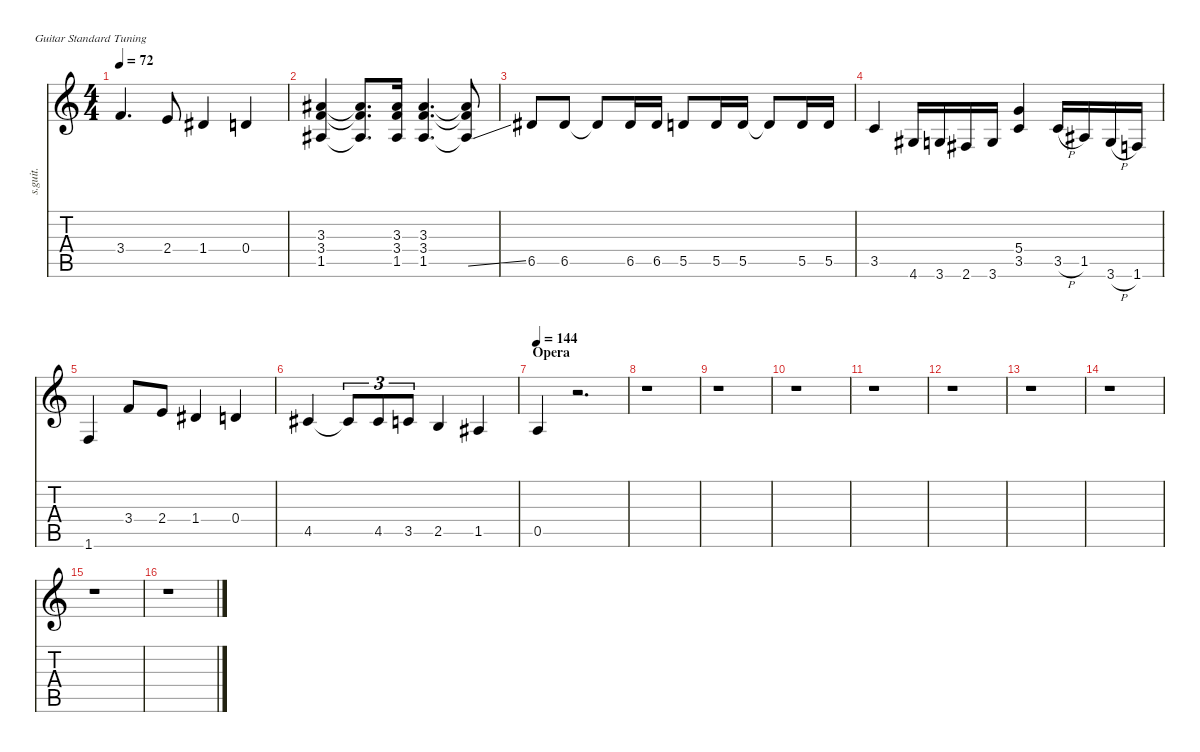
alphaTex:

\defaultSystemsLayout 4
\hideDynamics
\bracketExtendMode nobrackets
\track ("Brian May | Guitar IV" "s.guit.") {instrument distortionguitar}
\staff {score tabs}
\tuning (E4 B3 G3 D3 A2 E2)
\ts (4 4)
\tempo 72
\clef g2
\ks c
3.4.4{d lyrics (0 "") lyrics (1 "") lyrics (2 "") lyrics (3 "") lyrics (4 "") dy f} 2.4.8{lyrics (0 "") lyrics (1 "") lyrics (2 "") lyrics (3 "") lyrics (4 "")} 1.4{acc #}.4{lyrics (0 "") lyrics (1 "") lyrics (2 "") lyrics (3 "") lyrics (4 "")} 0.4.4{lyrics (0 "") lyrics (1 "") lyrics (2 "") lyrics (3 "") lyrics (4 "")} |
(3.3{acc #} 3.4 1.5{acc #}).4{lyrics (0 "") lyrics (1 "") lyrics (2 "") lyrics (3 "") lyrics (4 "")} (3.3{t acc #} 3.4{t} 1.5{t acc #}).8{d lyrics (0 "") lyrics (1 "") lyrics (2 "") lyrics (3 "") lyrics (4 "")} (3.3{acc #} 3.4 1.5{acc #}).16{lyrics (0 "") lyrics (1 "") lyrics (2 "") lyrics (3 "") lyrics (4 "")} (3.3{acc #} 3.4 1.5{acc #}).4{d lyrics (0 "") lyrics (1 "") lyrics (2 "") lyrics (3 "") lyrics (4 "")} (3.3{t acc #} 3.4{t} 1.5{ss t acc #}).8{lyrics (0 "") lyrics (1 "") lyrics (2 "") lyrics (3 "") lyrics (4 "")} |
6.5{acc #}.8{lyrics (0 "") lyrics (1 "") lyrics (2 "") lyrics (3 "") lyrics (4 "")} 6.5{acc #}.8{lyrics (0 "") lyrics (1 "") lyrics (2 "") lyrics (3 "") lyrics (4 "")} 6.5{t acc #}.8{lyrics (0 "") lyrics (1 "") lyrics (2 "") lyrics (3 "") lyrics (4 "")} 6.5{acc #}.16{lyrics (0 "") lyrics (1 "") lyrics (2 "") lyrics (3 "") lyrics (4 "")} 6.5{acc #}.16{lyrics (0 "") lyrics (1 "") lyrics (2 "") lyrics (3 "") lyrics (4 "")} 5.5.8{lyrics (0 "") lyrics (1 "") lyrics (2 "") lyrics (3 "") lyrics (4 "")} 5.5.16{lyrics (0 "") lyrics (1 "") lyrics (2 "") lyrics (3 "") lyrics (4 "")} 5.5.16{lyrics (0 "") lyrics (1 "") lyrics (2 "") lyrics (3 "") lyrics (4 "")} 5.5{t}.8{lyrics (0 "") lyrics (1 "") lyrics (2 "") lyrics (3 "") lyrics (4 "")} 5.5.16{lyrics (0 "") lyrics (1 "") lyrics (2 "") lyrics (3 "") lyrics (4 "")} 5.5.16{lyrics (0 "") lyrics (1 "") lyrics (2 "") lyrics (3 "") lyrics (4 "")} |
3.5.4{lyrics (0 "") lyrics (1 "") lyrics (2 "") lyrics (3 "") lyrics (4 "")} 4.6{acc #}.16{lyrics (0 "") lyrics (1 "") lyrics (2 "") lyrics (3 "") lyrics (4 "")} 3.6.16{lyrics (0 "") lyrics (1 "") lyrics (2 "") lyrics (3 "") lyrics (4 "")} 2.6{acc #}.16{lyrics (0 "") lyrics (1 "") lyrics (2 "") lyrics (3 "") lyrics (4 "")} 3.6.16{lyrics (0 "") lyrics (1 "") lyrics (2 "") lyrics (3 "") lyrics (4 "")} (5.4 3.5).4{lyrics (0 "") lyrics (1 "") lyrics (2 "") lyrics (3 "") lyrics (4 "")} 3.5{h}.16{lyrics (0 "") lyrics (1 "") lyrics (2 "") lyrics (3 "") lyrics (4 "")} 1.5{acc #}.16{lyrics (0 "") lyrics (1 "") lyrics (2 "") lyrics (3 "") lyrics (4 "")} 3.6{h}.16{lyrics (0 "") lyrics (1 "") lyrics (2 "") lyrics (3 "") lyrics (4 "")} 1.6.16{lyrics (0 "") lyrics (1 "") lyrics (2 "") lyrics (3 "") lyrics (4 "")} |
1.6.4{lyrics (0 "") lyrics (1 "") lyrics (2 "") lyrics (3 "") lyrics (4 "")} 3.4.8{lyrics (0 "") lyrics (1 "") lyrics (2 "") lyrics (3 "") lyrics (4 "")} 2.4.8{lyrics (0 "") lyrics (1 "") lyrics (2 "") lyrics (3 "") lyrics (4 "")} 1.4{acc #}.4{lyrics (0 "") lyrics (1 "") lyrics (2 "") lyrics (3 "") lyrics (4 "")} 0.4.4{lyrics (0 "") lyrics (1 "") lyrics (2 "") lyrics (3 "") lyrics (4 "")} |
4.5{acc #}.4{lyrics (0 "") lyrics (1 "") lyrics (2 "") lyrics (3 "") lyrics (4 "")} 4.5{t acc #}.8{tu (3 2) lyrics (0 "") lyrics (1 "") lyrics (2 "") lyrics (3 "") lyrics (4 "")} 4.5{acc #}.8{tu (3 2) lyrics (0 "") lyrics (1 "") lyrics (2 "") lyrics (3 "") lyrics (4 "")} 3.5.8{tu (3 2) lyrics (0 "") lyrics (1 "") lyrics (2 "") lyrics (3 "") lyrics (4 "")} 2.5.4{lyrics (0 "") lyrics (1 "") lyrics (2 "") lyrics (3 "") lyrics (4 "")} 1.5{acc #}.4{lyrics (0 "") lyrics (1 "") lyrics (2 "") lyrics (3 "") lyrics (4 "")} |
\section ("" "Opera")
\tempo 144
0.5.4{lyrics (0 "") lyrics (1 "") lyrics (2 "") lyrics (3 "") lyrics (4 "")} r.2{d} |
r.1 |
r.1 |
r.1 |
r.1 |
r.1 |
r.1 |
r.1 |
r.1 |
r.1
